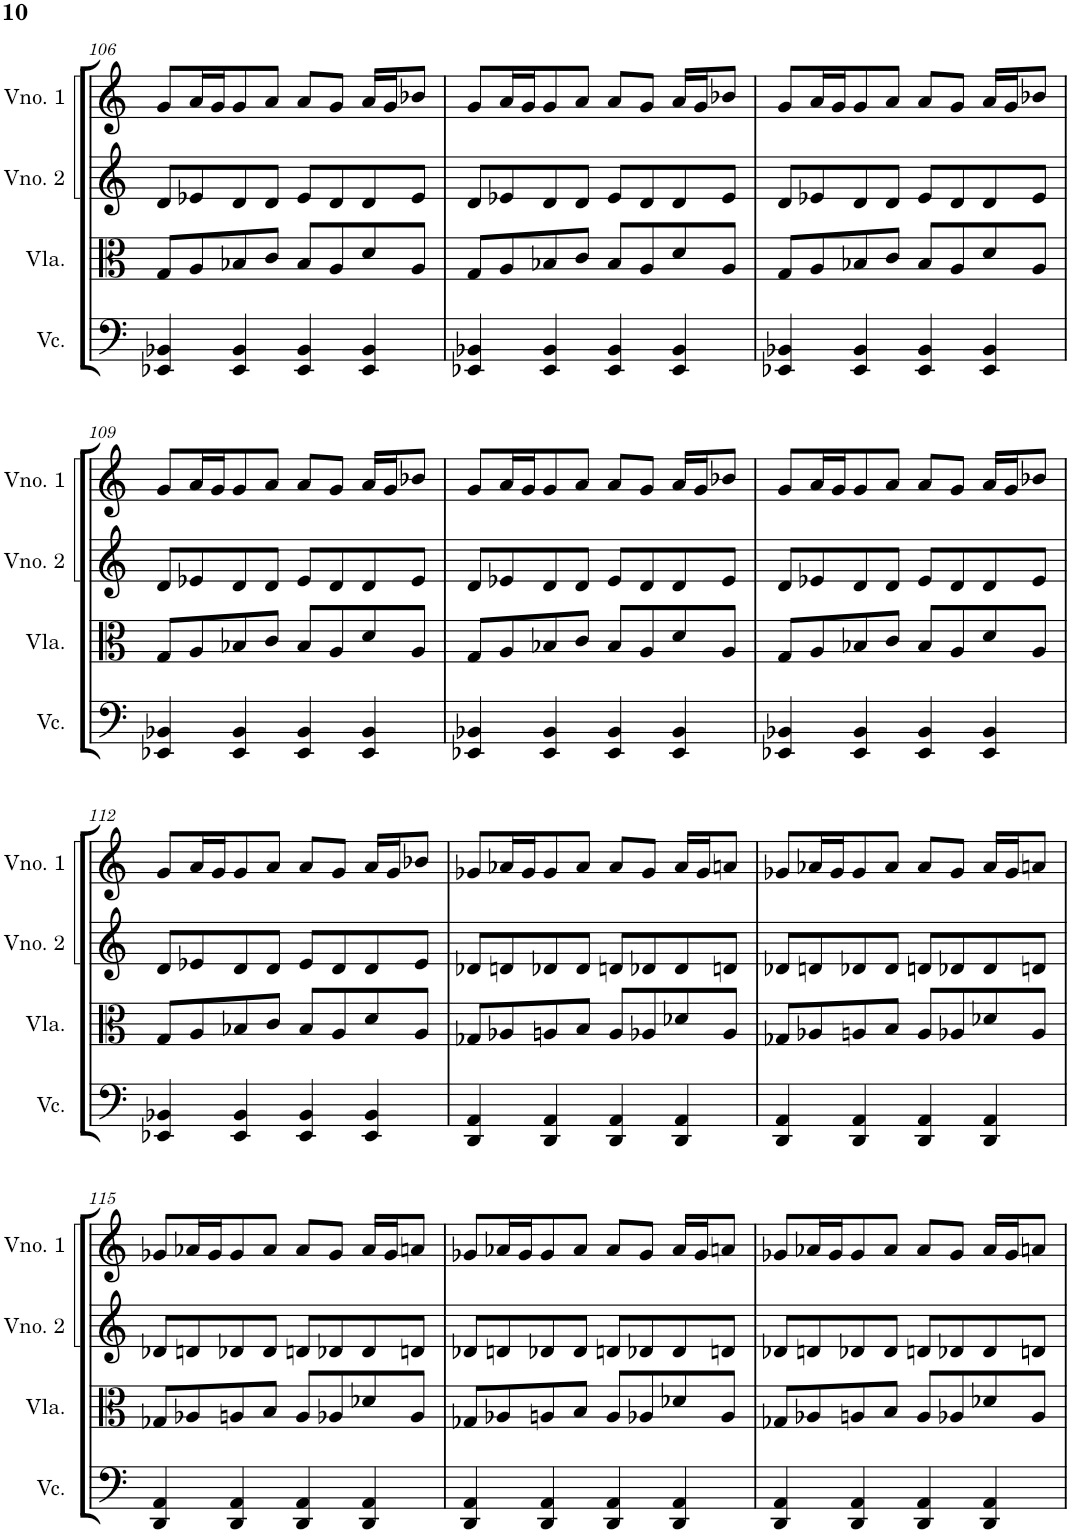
**kern	**kern	**kern	**kern
*part4	*part3	*part2	*part1
*staff4	*staff3	*staff2	*staff1
*I"Violoncelo	*I"Viola	*I"Violino 2	*I"Violino 1
*I'Vc.	*I'Vla.	*I'Vno. 2	*I'Vno. 1
!!LO:PB:g=z
*clefF4	*clefC3	*clefG2	*clefG2
*k[]	*k[]	*k[]	*k[]
*M2/2	*M2/2	*M2/2	*M2/2
*met(c|)	*met(c|)	*met(c|)	*met(c|)
=106	=106	=106	=106
4EE-X/ 4BB-X/	8G/L	8d/L	8g/L
.	8A/	8e-X/	16a/L
.	.	.	16g/J
4EE-/ 4BB-/	8B-X/	8d/	8g/
.	8c/J	8d/J	8a/J
4EE-/ 4BB-/	8B-/L	8e-/L	8a/L
.	8A/	8d/	8g/J
4EE-/ 4BB-/	8d/	8d/	16a/LL
.	.	.	16g/J
.	8A/J	8e-/J	8b-X/J
=107	=107	=107	=107
4EE-X/ 4BB-X/	8G/L	8d/L	8g/L
.	8A/	8e-X/	16a/L
.	.	.	16g/J
4EE-/ 4BB-/	8B-X/	8d/	8g/
.	8c/J	8d/J	8a/J
4EE-/ 4BB-/	8B-/L	8e-/L	8a/L
.	8A/	8d/	8g/J
4EE-/ 4BB-/	8d/	8d/	16a/LL
.	.	.	16g/J
.	8A/J	8e-/J	8b-X/J
=108	=108	=108	=108
4EE-X/ 4BB-X/	8G/L	8d/L	8g/L
.	8A/	8e-X/	16a/L
.	.	.	16g/J
4EE-/ 4BB-/	8B-X/	8d/	8g/
.	8c/J	8d/J	8a/J
4EE-/ 4BB-/	8B-/L	8e-/L	8a/L
.	8A/	8d/	8g/J
4EE-/ 4BB-/	8d/	8d/	16a/LL
.	.	.	16g/J
.	8A/J	8e-/J	8b-X/J
!!LO:LB:g=z
=109	=109	=109	=109
4EE-X/ 4BB-X/	8G/L	8d/L	8g/L
.	8A/	8e-X/	16a/L
.	.	.	16g/J
4EE-/ 4BB-/	8B-X/	8d/	8g/
.	8c/J	8d/J	8a/J
4EE-/ 4BB-/	8B-/L	8e-/L	8a/L
.	8A/	8d/	8g/J
4EE-/ 4BB-/	8d/	8d/	16a/LL
.	.	.	16g/J
.	8A/J	8e-/J	8b-X/J
=110	=110	=110	=110
4EE-X/ 4BB-X/	8G/L	8d/L	8g/L
.	8A/	8e-X/	16a/L
.	.	.	16g/J
4EE-/ 4BB-/	8B-X/	8d/	8g/
.	8c/J	8d/J	8a/J
4EE-/ 4BB-/	8B-/L	8e-/L	8a/L
.	8A/	8d/	8g/J
4EE-/ 4BB-/	8d/	8d/	16a/LL
.	.	.	16g/J
.	8A/J	8e-/J	8b-X/J
=111	=111	=111	=111
4EE-X/ 4BB-X/	8G/L	8d/L	8g/L
.	8A/	8e-X/	16a/L
.	.	.	16g/J
4EE-/ 4BB-/	8B-X/	8d/	8g/
.	8c/J	8d/J	8a/J
4EE-/ 4BB-/	8B-/L	8e-/L	8a/L
.	8A/	8d/	8g/J
4EE-/ 4BB-/	8d/	8d/	16a/LL
.	.	.	16g/J
.	8A/J	8e-/J	8b-X/J
!!LO:LB:g=z
=112	=112	=112	=112
4EE-X/ 4BB-X/	8G/L	8d/L	8g/L
.	8A/	8e-X/	16a/L
.	.	.	16g/J
4EE-/ 4BB-/	8B-X/	8d/	8g/
.	8c/J	8d/J	8a/J
4EE-/ 4BB-/	8B-/L	8e-/L	8a/L
.	8A/	8d/	8g/J
4EE-/ 4BB-/	8d/	8d/	16a/LL
.	.	.	16g/J
.	8A/J	8e-/J	8b-X/J
=113	=113	=113	=113
4DD/ 4AA/	8G-X/L	8d-X/L	8g-X/L
.	8A-X/	8dn/	16a-X/L
.	.	.	16g-/J
4DD/ 4AA/	8An/	8d-X/	8g-/
.	8B/J	8d-/J	8a-/J
4DD/ 4AA/	8A/L	8dn/L	8a-/L
.	8A-X/	8d-X/	8g-/J
4DD/ 4AA/	8d-X/	8d-/	16a-/LL
.	.	.	16g-/J
.	8A-/J	8dn/J	8an/J
=114	=114	=114	=114
4DD/ 4AA/	8G-X/L	8d-X/L	8g-X/L
.	8A-X/	8dn/	16a-X/L
.	.	.	16g-/J
4DD/ 4AA/	8An/	8d-X/	8g-/
.	8B/J	8d-/J	8a-/J
4DD/ 4AA/	8A/L	8dn/L	8a-/L
.	8A-X/	8d-X/	8g-/J
4DD/ 4AA/	8d-X/	8d-/	16a-/LL
.	.	.	16g-/J
.	8A-/J	8dn/J	8an/J
!!LO:LB:g=z
=115	=115	=115	=115
4DD/ 4AA/	8G-X/L	8d-X/L	8g-X/L
.	8A-X/	8dn/	16a-X/L
.	.	.	16g-/J
4DD/ 4AA/	8An/	8d-X/	8g-/
.	8B/J	8d-/J	8a-/J
4DD/ 4AA/	8A/L	8dn/L	8a-/L
.	8A-X/	8d-X/	8g-/J
4DD/ 4AA/	8d-X/	8d-/	16a-/LL
.	.	.	16g-/J
.	8A-/J	8dn/J	8an/J
=116	=116	=116	=116
4DD/ 4AA/	8G-X/L	8d-X/L	8g-X/L
.	8A-X/	8dn/	16a-X/L
.	.	.	16g-/J
4DD/ 4AA/	8An/	8d-X/	8g-/
.	8B/J	8d-/J	8a-/J
4DD/ 4AA/	8A/L	8dn/L	8a-/L
.	8A-X/	8d-X/	8g-/J
4DD/ 4AA/	8d-X/	8d-/	16a-/LL
.	.	.	16g-/J
.	8A-/J	8dn/J	8an/J
=117	=117	=117	=117
4DD/ 4AA/	8G-X/L	8d-X/L	8g-X/L
.	8A-X/	8dn/	16a-X/L
.	.	.	16g-/J
4DD/ 4AA/	8An/	8d-X/	8g-/
.	8B/J	8d-/J	8a-/J
4DD/ 4AA/	8A/L	8dn/L	8a-/L
.	8A-X/	8d-X/	8g-/J
4DD/ 4AA/	8d-X/	8d-/	16a-/LL
.	.	.	16g-/J
.	8A-/J	8dn/J	8an/J
=	=	=	=
*-	*-	*-	*-
